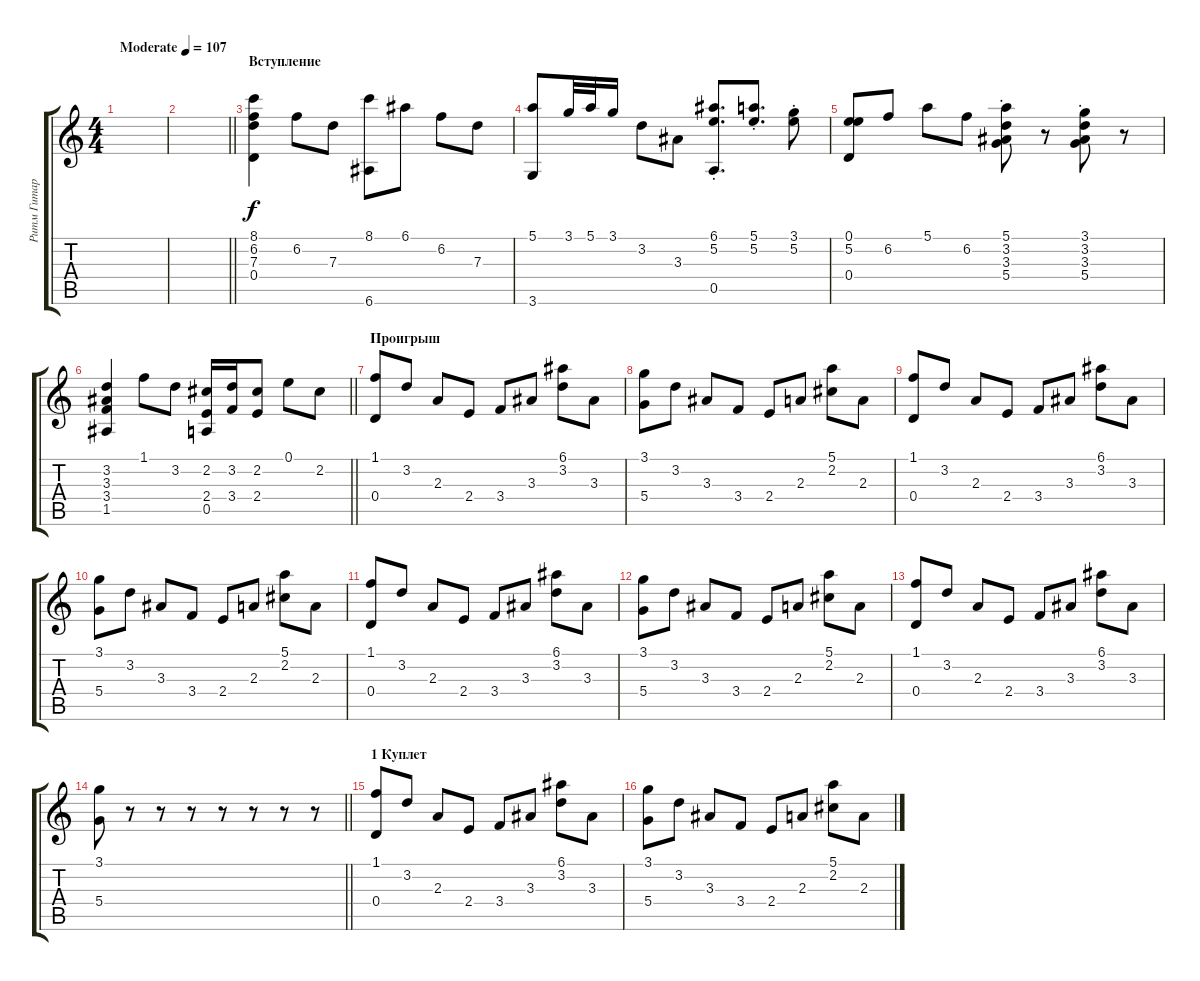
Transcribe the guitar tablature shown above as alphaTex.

\track ("Ритм Гитара" "Ритм Гитар") {instrument acousticguitarnylon}
\staff {score tabs}
\tuning (E4 B3 G3 D3 A2 E2) {hide}
\ts (4 4)
\tempo (107 "Moderate")
\clef g2
\ks c
|
\barLineRight lightlight
|
\section ("" "Вступление")
(8.1 6.2 7.3 0.4).4 6.2.8 7.3.8 (8.1 6.6).8 6.1.8 6.2.8 7.3.8 |
(5.1 3.6).8 3.1.32 5.1.32 3.1.16 3.2.8 3.3.8 (6.1{st} 5.2{st} 0.5{st}).8{d} (5.1{st} 5.2{st}).8{d} (3.1{st} 5.2{st}).8 |
(0.1 5.2 0.4).8 6.2.8 5.1.8 6.2.8 (5.1{st} 3.2{st} 3.3{st} 5.4{st}).8 r.8 (3.1{st} 3.2{st} 3.3{st} 5.4{st}).8 r.8 |
\barLineRight lightlight
(3.2 3.3 3.4 1.5).4 1.1.8 3.2.8 (2.2 2.4 0.5).16 (3.2 3.4).16 (2.2 2.4).8 0.1.8 2.2.8 |
\section ("" "Проигрыш")
(1.1 0.4).8 3.2.8 2.3.8 2.4.8 3.4.8 3.3.8 (6.1 3.2).8 3.3.8 |
(3.1 5.4).8 3.2.8 3.3.8 3.4.8 2.4.8 2.3.8 (5.1 2.2).8 2.3.8 |
(1.1 0.4).8 3.2.8 2.3.8 2.4.8 3.4.8 3.3.8 (6.1 3.2).8 3.3.8 |
(3.1 5.4).8 3.2.8 3.3.8 3.4.8 2.4.8 2.3.8 (5.1 2.2).8 2.3.8 |
(1.1 0.4).8 3.2.8 2.3.8 2.4.8 3.4.8 3.3.8 (6.1 3.2).8 3.3.8 |
(3.1 5.4).8 3.2.8 3.3.8 3.4.8 2.4.8 2.3.8 (5.1 2.2).8 2.3.8 |
(1.1 0.4).8 3.2.8 2.3.8 2.4.8 3.4.8 3.3.8 (6.1 3.2).8 3.3.8 |
\barLineRight lightlight
(3.1 5.4).8 r.8 r.8 r.8 r.8 r.8 r.8 r.8 |
\section ("" "1 Куплет")
(1.1 0.4).8 3.2.8 2.3.8 2.4.8 3.4.8 3.3.8 (6.1 3.2).8 3.3.8 |
(3.1 5.4).8 3.2.8 3.3.8 3.4.8 2.4.8 2.3.8 (5.1 2.2).8 2.3.8
